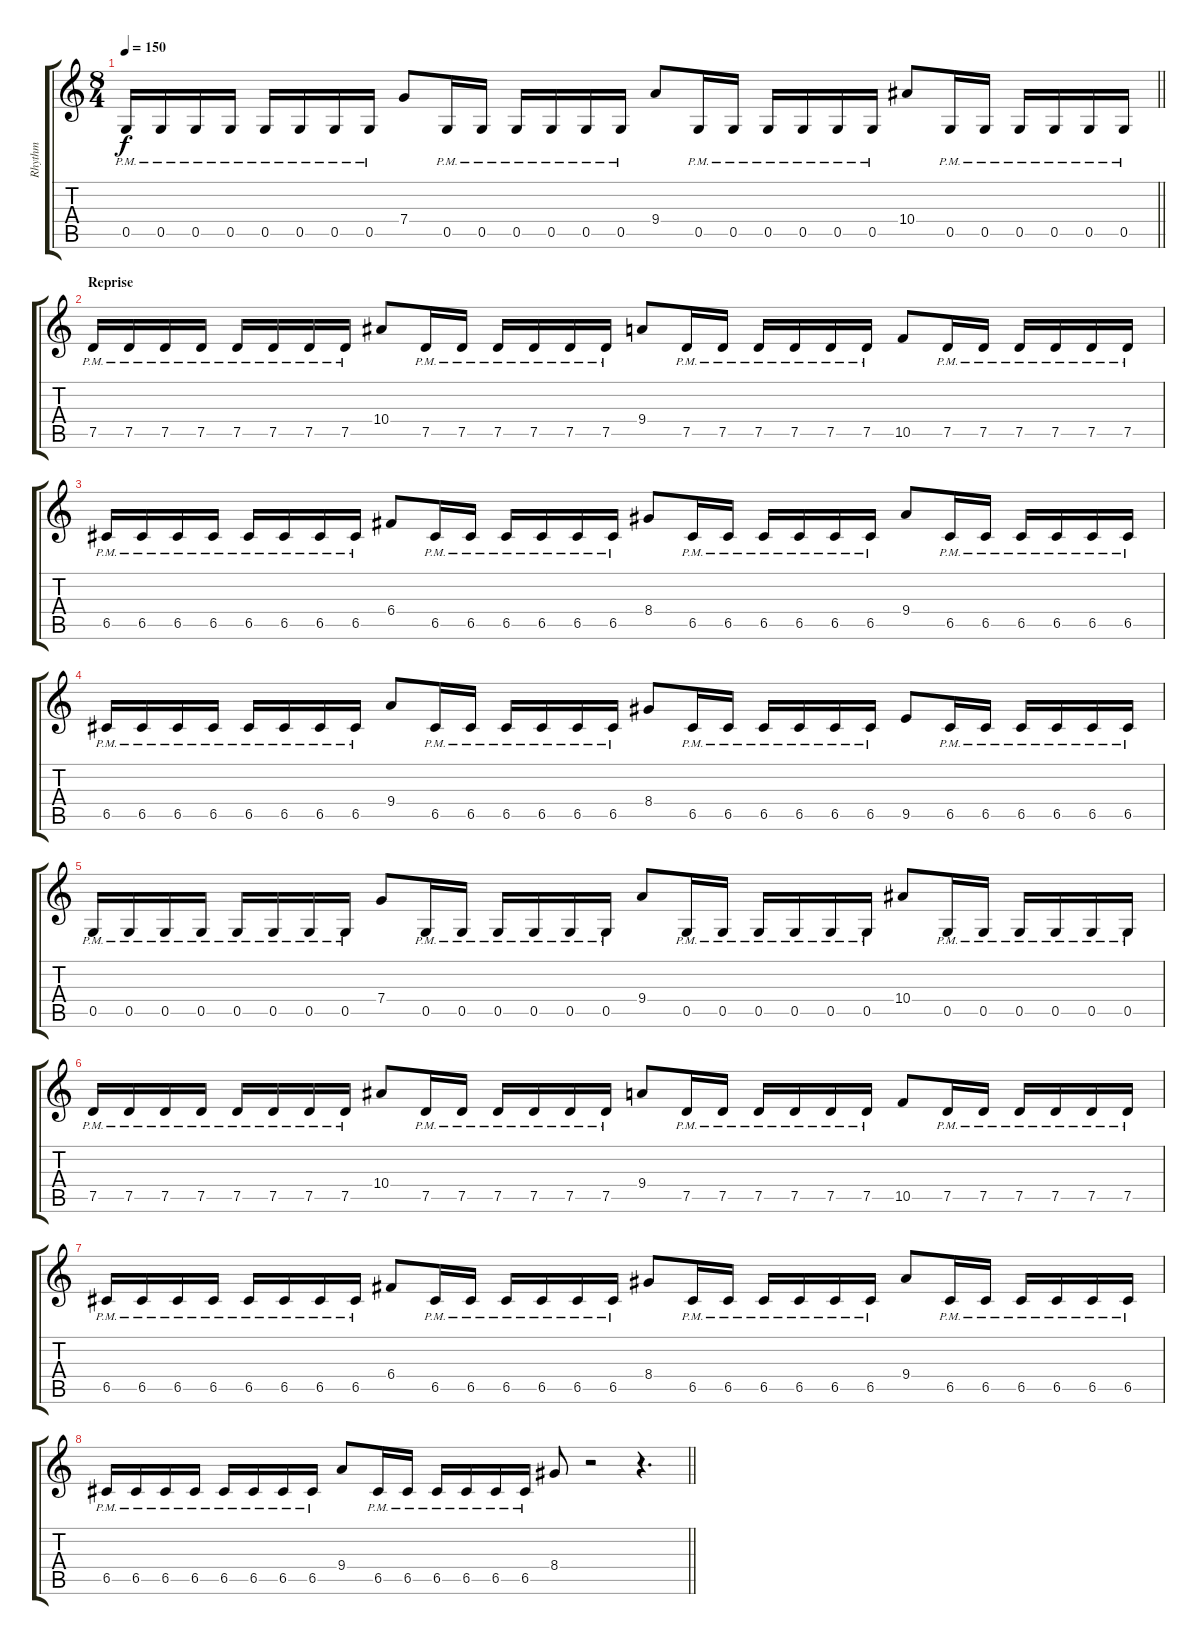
\track ("Rhythm" "Rhythm") {instrument distortionguitar}
\staff {score tabs}
\tuning (D4 A3 F3 C3 G2 D2) {hide}
\ts (8 4)
\tempo 150
\clef g2
\barLineRight lightlight
\ks c
0.5{pm}.16{dy f} 0.5{pm}.16 0.5{pm}.16 0.5{pm}.16 0.5{pm}.16 0.5{pm}.16 0.5{pm}.16 0.5{pm}.16 7.4.8 0.5{pm}.16 0.5{pm}.16 0.5{pm}.16 0.5{pm}.16 0.5{pm}.16 0.5{pm}.16 9.4.8 0.5{pm}.16 0.5{pm}.16 0.5{pm}.16 0.5{pm}.16 0.5{pm}.16 0.5{pm}.16 10.4.8 0.5{pm}.16 0.5{pm}.16 0.5{pm}.16 0.5{pm}.16 0.5{pm}.16 0.5{pm}.16 |
\section ("" "Reprise")
7.5{pm}.16 7.5{pm}.16 7.5{pm}.16 7.5{pm}.16 7.5{pm}.16 7.5{pm}.16 7.5{pm}.16 7.5{pm}.16 10.4.8 7.5{pm}.16 7.5{pm}.16 7.5{pm}.16 7.5{pm}.16 7.5{pm}.16 7.5{pm}.16 9.4.8 7.5{pm}.16 7.5{pm}.16 7.5{pm}.16 7.5{pm}.16 7.5{pm}.16 7.5{pm}.16 10.5.8 7.5{pm}.16 7.5{pm}.16 7.5{pm}.16 7.5{pm}.16 7.5{pm}.16 7.5{pm}.16 |
6.5{pm}.16 6.5{pm}.16 6.5{pm}.16 6.5{pm}.16 6.5{pm}.16 6.5{pm}.16 6.5{pm}.16 6.5{pm}.16 6.4.8 6.5{pm}.16 6.5{pm}.16 6.5{pm}.16 6.5{pm}.16 6.5{pm}.16 6.5{pm}.16 8.4.8 6.5{pm}.16 6.5{pm}.16 6.5{pm}.16 6.5{pm}.16 6.5{pm}.16 6.5{pm}.16 9.4.8 6.5{pm}.16 6.5{pm}.16 6.5{pm}.16 6.5{pm}.16 6.5{pm}.16 6.5{pm}.16 |
6.5{pm}.16 6.5{pm}.16 6.5{pm}.16 6.5{pm}.16 6.5{pm}.16 6.5{pm}.16 6.5{pm}.16 6.5{pm}.16 9.4.8 6.5{pm}.16 6.5{pm}.16 6.5{pm}.16 6.5{pm}.16 6.5{pm}.16 6.5{pm}.16 8.4.8 6.5{pm}.16 6.5{pm}.16 6.5{pm}.16 6.5{pm}.16 6.5{pm}.16 6.5{pm}.16 9.5.8 6.5{pm}.16 6.5{pm}.16 6.5{pm}.16 6.5{pm}.16 6.5{pm}.16 6.5{pm}.16 |
0.5{pm}.16 0.5{pm}.16 0.5{pm}.16 0.5{pm}.16 0.5{pm}.16 0.5{pm}.16 0.5{pm}.16 0.5{pm}.16 7.4.8 0.5{pm}.16 0.5{pm}.16 0.5{pm}.16 0.5{pm}.16 0.5{pm}.16 0.5{pm}.16 9.4.8 0.5{pm}.16 0.5{pm}.16 0.5{pm}.16 0.5{pm}.16 0.5{pm}.16 0.5{pm}.16 10.4.8 0.5{pm}.16 0.5{pm}.16 0.5{pm}.16 0.5{pm}.16 0.5{pm}.16 0.5{pm}.16 |
7.5{pm}.16 7.5{pm}.16 7.5{pm}.16 7.5{pm}.16 7.5{pm}.16 7.5{pm}.16 7.5{pm}.16 7.5{pm}.16 10.4.8 7.5{pm}.16 7.5{pm}.16 7.5{pm}.16 7.5{pm}.16 7.5{pm}.16 7.5{pm}.16 9.4.8 7.5{pm}.16 7.5{pm}.16 7.5{pm}.16 7.5{pm}.16 7.5{pm}.16 7.5{pm}.16 10.5.8 7.5{pm}.16 7.5{pm}.16 7.5{pm}.16 7.5{pm}.16 7.5{pm}.16 7.5{pm}.16 |
6.5{pm}.16 6.5{pm}.16 6.5{pm}.16 6.5{pm}.16 6.5{pm}.16 6.5{pm}.16 6.5{pm}.16 6.5{pm}.16 6.4.8 6.5{pm}.16 6.5{pm}.16 6.5{pm}.16 6.5{pm}.16 6.5{pm}.16 6.5{pm}.16 8.4.8 6.5{pm}.16 6.5{pm}.16 6.5{pm}.16 6.5{pm}.16 6.5{pm}.16 6.5{pm}.16 9.4.8 6.5{pm}.16 6.5{pm}.16 6.5{pm}.16 6.5{pm}.16 6.5{pm}.16 6.5{pm}.16 |
\barLineRight lightlight
6.5{pm}.16 6.5{pm}.16 6.5{pm}.16 6.5{pm}.16 6.5{pm}.16 6.5{pm}.16 6.5{pm}.16 6.5{pm}.16 9.4.8 6.5{pm}.16 6.5{pm}.16 6.5{pm}.16 6.5{pm}.16 6.5{pm}.16 6.5{pm}.16 8.4.8 r.2 r.4{d}
